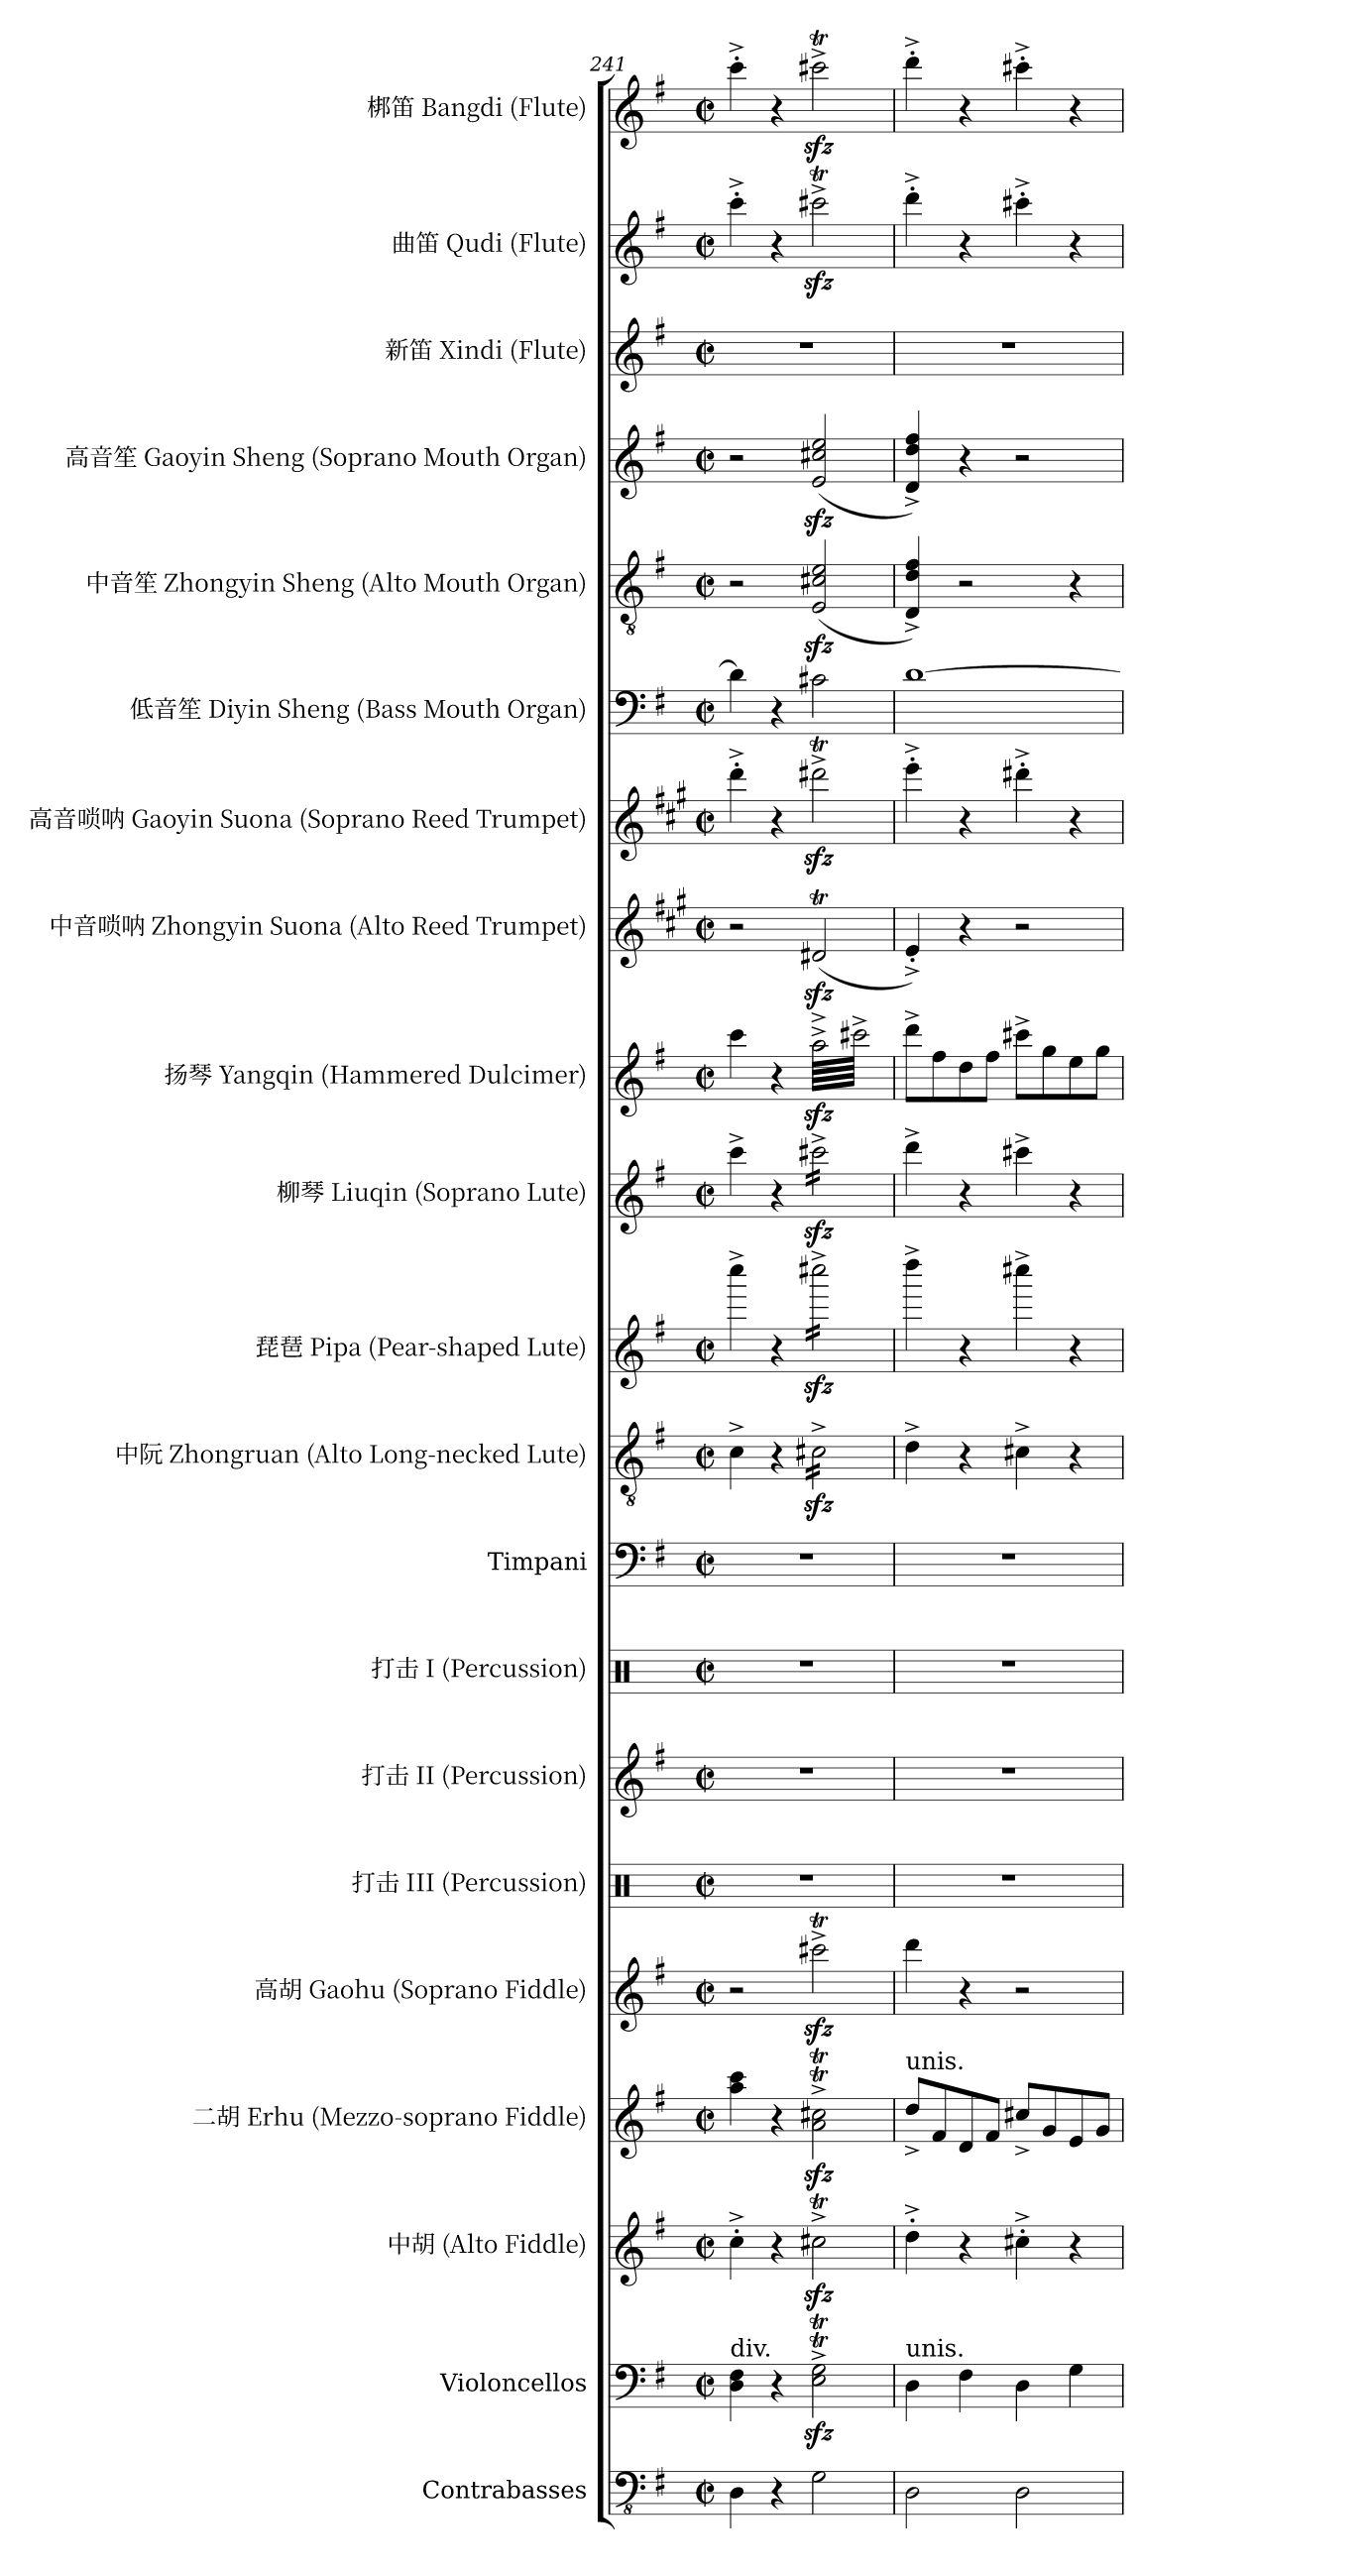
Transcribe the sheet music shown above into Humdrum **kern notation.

**kern	**kern	**kern	**kern	**kern	**kern	**kern	**kern	**kern	**kern	**kern	**kern	**kern	**kern	**kern	**kern	**kern	**kern	**kern	**kern	**kern
*part21	*part20	*part19	*part18	*part17	*part16	*part15	*part14	*part13	*part12	*part11	*part10	*part9	*part8	*part7	*part6	*part5	*part4	*part3	*part2	*part1
*staff21	*staff20	*staff19	*staff18	*staff17	*staff16	*staff15	*staff14	*staff13	*staff12	*staff11	*staff10	*staff9	*staff8	*staff7	*staff6	*staff5	*staff4	*staff3	*staff2	*staff1
*I"Contrabasses	*I"Violoncellos	*I"中胡 (Alto Fiddle)	*I"二胡 Erhu (Mezzo-soprano Fiddle)	*I"高胡 Gaohu (Soprano Fiddle)	*I"打击 III (Percussion)	*I"打击 II (Percussion)	*I"打击 I (Percussion)	*I"Timpani	*I"中阮 Zhongruan (Alto Long-necked Lute)	*I"琵琶 Pipa (Pear-shaped Lute)	*I"柳琴 Liuqin (Soprano Lute)	*I"扬琴 Yangqin  (Hammered Dulcimer)	*I"中音唢呐 Zhongyin Suona (Alto Reed Trumpet)	*I"高音唢呐 Gaoyin Suona (Soprano Reed Trumpet)	*I"低音笙 Diyin Sheng (Bass Mouth Organ)	*I"中音笙 Zhongyin Sheng (Alto Mouth Organ)	*I"高音笙 Gaoyin Sheng (Soprano Mouth Organ)	*I"新笛 Xindi (Flute)	*I"曲笛 Qudi (Flute)	*I"梆笛 Bangdi (Flute)
*I'Cbs.	*I'Vcs.	*	*	*	*I'打击 III	*I'打击 II	*I'打击 I	*I'Timp.	*	*	*	*	*	*	*	*	*	*	*	*
*clefFv4	*clefF4	*clefG2	*clefG2	*clefG2	*clefX	*clefG2	*clefX	*clefF4	*clefGv2	*clefG2	*clefG2	*clefG2	*clefG2	*clefG2	*clefF4	*clefGv2	*clefG2	*clefG2	*clefG2	*clefG2
*	*	*	*	*	*	*	*	*	*	*ITrd7c12	*	*	*ITrd1c2	*ITrd1c2	*	*	*	*	*	*
*k[f#]	*k[f#]	*k[f#]	*k[f#]	*k[f#]	*k[]	*k[f#]	*k[]	*k[f#]	*k[f#]	*k[f#]	*k[f#]	*k[f#]	*k[f#]	*k[f#]	*k[f#]	*k[f#]	*k[f#]	*k[f#]	*k[f#]	*k[f#]
*M2/2	*M2/2	*M2/2	*M2/2	*M2/2	*M2/2	*M2/2	*M2/2	*M2/2	*M2/2	*M2/2	*M2/2	*M2/2	*M2/2	*M2/2	*M2/2	*M2/2	*M2/2	*M2/2	*M2/2	*M2/2
*met(c|)	*met(c|)	*met(c|)	*met(c|)	*met(c|)	*met(c|)	*met(c|)	*met(c|)	*met(c|)	*met(c|)	*met(c|)	*met(c|)	*met(c|)	*met(c|)	*met(c|)	*met(c|)	*met(c|)	*met(c|)	*met(c|)	*met(c|)	*met(c|)
=241	=241	=241	=241	=241	=241	=241	=241	=241	=241	=241	=241	=241	=241	=241	=241	=241	=241	=241	=241	=241
!	!LO:TX:a:t=div.	!	!	!	!	!	!	!	!	!	!	!	!	!	!	!	!	!	!	!
4DD\	4D\ 4F#\	4cc'^\	4aa\ 4ccc\	2r	1r	1r	1r	1r	4c^\	4ccc^\	4ccc^\	4ccc\	2r	4ccc'^\	4d\]	2r	2r	1r	4ccc'^\	4ccc'^\
4r	4r	4r	4r	.	.	.	.	.	4r	4r	4r	4r	.	4r	4r	.	.	.	4r	4r
*	*	*	*	*	*	*	*	*	*tremolo	*	*	*	*	*	*	*	*	*	*	*
*	*	*	*	*	*	*	*	*	*	*tremolo	*	*	*	*	*	*	*	*	*	*
*	*	*	*	*	*	*	*	*	*	*	*tremolo	*	*	*	*	*	*	*	*	*
*	*	*	*	*	*	*	*	*	*	*	*	*tremolo	*	*	*	*	*	*	*	*
2GG\	2E\zz<T^ 2G\zz<T^	2cc#Xzz<t^\	2a\zz<T^ 2cc#X\zz<T^	2ccc#Xzz<t^\	.	.	.	.	16c#Xzz<^\LL	16ccc#Xzz<^\LL	16ccc#Xzz<^\LL	64aazz<^\LLLL	(2c#Xzz<t/	2ccc#Xzz<t^\	2c#X\	(2E/zz< 2c#X/zz< 2e/zz<	(2e/zz< 2cc#X/zz< 2ee/zz<	.	2ccc#Xzz<t^\	2ccc#Xzz<t^\
.	.	.	.	.	.	.	.	.	.	.	.	64ccc#X^\	.	.	.	.	.	.	.	.
.	.	.	.	.	.	.	.	.	.	.	.	64aazz<^\	.	.	.	.	.	.	.	.
.	.	.	.	.	.	.	.	.	.	.	.	64ccc#X^\	.	.	.	.	.	.	.	.
.	.	.	.	.	.	.	.	.	16c#Xzz<^\	16ccc#Xzz<^\	16ccc#Xzz<^\	64aazz<^\	.	.	.	.	.	.	.	.
.	.	.	.	.	.	.	.	.	.	.	.	64ccc#X^\	.	.	.	.	.	.	.	.
.	.	.	.	.	.	.	.	.	.	.	.	64aazz<^\	.	.	.	.	.	.	.	.
.	.	.	.	.	.	.	.	.	.	.	.	64ccc#X^\	.	.	.	.	.	.	.	.
.	.	.	.	.	.	.	.	.	16c#Xzz<^\	16ccc#Xzz<^\	16ccc#Xzz<^\	64aazz<^\	.	.	.	.	.	.	.	.
.	.	.	.	.	.	.	.	.	.	.	.	64ccc#X^\	.	.	.	.	.	.	.	.
.	.	.	.	.	.	.	.	.	.	.	.	64aazz<^\	.	.	.	.	.	.	.	.
.	.	.	.	.	.	.	.	.	.	.	.	64ccc#X^\	.	.	.	.	.	.	.	.
.	.	.	.	.	.	.	.	.	16c#Xzz<^\	16ccc#Xzz<^\	16ccc#Xzz<^\	64aazz<^\	.	.	.	.	.	.	.	.
.	.	.	.	.	.	.	.	.	.	.	.	64ccc#X^\	.	.	.	.	.	.	.	.
.	.	.	.	.	.	.	.	.	.	.	.	64aazz<^\	.	.	.	.	.	.	.	.
.	.	.	.	.	.	.	.	.	.	.	.	64ccc#X^\	.	.	.	.	.	.	.	.
.	.	.	.	.	.	.	.	.	16c#Xzz<^\	16ccc#Xzz<^\	16ccc#Xzz<^\	64aazz<^\	.	.	.	.	.	.	.	.
.	.	.	.	.	.	.	.	.	.	.	.	64ccc#X^\	.	.	.	.	.	.	.	.
.	.	.	.	.	.	.	.	.	.	.	.	64aazz<^\	.	.	.	.	.	.	.	.
.	.	.	.	.	.	.	.	.	.	.	.	64ccc#X^\	.	.	.	.	.	.	.	.
.	.	.	.	.	.	.	.	.	16c#Xzz<^\	16ccc#Xzz<^\	16ccc#Xzz<^\	64aazz<^\	.	.	.	.	.	.	.	.
.	.	.	.	.	.	.	.	.	.	.	.	64ccc#X^\	.	.	.	.	.	.	.	.
.	.	.	.	.	.	.	.	.	.	.	.	64aazz<^\	.	.	.	.	.	.	.	.
.	.	.	.	.	.	.	.	.	.	.	.	64ccc#X^\	.	.	.	.	.	.	.	.
.	.	.	.	.	.	.	.	.	16c#Xzz<^\	16ccc#Xzz<^\	16ccc#Xzz<^\	64aazz<^\	.	.	.	.	.	.	.	.
.	.	.	.	.	.	.	.	.	.	.	.	64ccc#X^\	.	.	.	.	.	.	.	.
.	.	.	.	.	.	.	.	.	.	.	.	64aazz<^\	.	.	.	.	.	.	.	.
.	.	.	.	.	.	.	.	.	.	.	.	64ccc#X^\	.	.	.	.	.	.	.	.
.	.	.	.	.	.	.	.	.	16c#Xzz<^\JJ	16ccc#Xzz<^\JJ	16ccc#Xzz<^\JJ	64aazz<^\	.	.	.	.	.	.	.	.
*	*	*	*	*	*	*	*	*	*	*	*Xtremolo	*	*	*	*	*	*	*	*	*
*	*	*	*	*	*	*	*	*	*	*Xtremolo	*	*	*	*	*	*	*	*	*	*
*	*	*	*	*	*	*	*	*	*Xtremolo	*	*	*	*	*	*	*	*	*	*	*
.	.	.	.	.	.	.	.	.	.	.	.	64ccc#X^\	.	.	.	.	.	.	.	.
.	.	.	.	.	.	.	.	.	.	.	.	64aazz<^\	.	.	.	.	.	.	.	.
.	.	.	.	.	.	.	.	.	.	.	.	64ccc#X^\JJJJ	.	.	.	.	.	.	.	.
*	*	*	*	*	*	*	*	*	*	*	*	*Xtremolo	*	*	*	*	*	*	*	*
!!LO:PB:g=z
=242	=242	=242	=242	=242	=242	=242	=242	=242	=242	=242	=242	=242	=242	=242	=242	=242	=242	=242	=242	=242
!	!	!	!LO:TX:a:t=unis.	!	!	!	!	!	!	!	!	!	!	!	!	!	!	!	!	!
!	!LO:TX:a:t=unis.	!	!	!	!	!	!	!	!	!	!	!	!	!	!	!	!	!	!	!
2DD\	4D\	4dd'^\	8dd^/L	4ddd\	1r	1r	1r	1r	4d^\	4ddd^\	4ddd^\	8ddd^\L	4d^'/)	4ddd'^\	[1d	4D/^ 4d/^ 4f#/^)	4d/^ 4dd/^ 4ff#/^)	1r	4ddd'^\	4ddd'^\
.	.	.	.	.	.	.	.	.	.	.	.	.	.	.	.	.	.	.	.	.
.	.	.	.	.	.	.	.	.	.	.	.	.	.	.	.	.	.	.	.	.
.	.	.	.	.	.	.	.	.	.	.	.	.	.	.	.	.	.	.	.	.
.	.	.	.	.	.	.	.	.	.	.	.	.	.	.	.	.	.	.	.	.
.	.	.	.	.	.	.	.	.	.	.	.	.	.	.	.	.	.	.	.	.
.	.	.	.	.	.	.	.	.	.	.	.	.	.	.	.	.	.	.	.	.
.	.	.	.	.	.	.	.	.	.	.	.	.	.	.	.	.	.	.	.	.
.	.	.	8f#/	.	.	.	.	.	.	.	.	8ff#\	.	.	.	.	.	.	.	.
.	.	.	.	.	.	.	.	.	.	.	.	.	.	.	.	.	.	.	.	.
.	.	.	.	.	.	.	.	.	.	.	.	.	.	.	.	.	.	.	.	.
.	.	.	.	.	.	.	.	.	.	.	.	.	.	.	.	.	.	.	.	.
.	.	.	.	.	.	.	.	.	.	.	.	.	.	.	.	.	.	.	.	.
.	.	.	.	.	.	.	.	.	.	.	.	.	.	.	.	.	.	.	.	.
.	.	.	.	.	.	.	.	.	.	.	.	.	.	.	.	.	.	.	.	.
.	.	.	.	.	.	.	.	.	.	.	.	.	.	.	.	.	.	.	.	.
.	4F#\	4r	8d/	4r	.	.	.	.	4r	4r	4r	8dd\	4r	4r	.	2r	4r	.	4r	4r
.	.	.	8f#/J	.	.	.	.	.	.	.	.	8ff#\J	.	.	.	.	.	.	.	.
2DD\	4D\	4cc#X'^\	8cc#X^/L	2r	.	.	.	.	4c#X^\	4ccc#X^\	4ccc#X^\	8ccc#X^\L	2r	4ccc#X'^\	.	.	2r	.	4ccc#X'^\	4ccc#X'^\
.	.	.	8g/	.	.	.	.	.	.	.	.	8gg\	.	.	.	.	.	.	.	.
.	4G\	4r	8e/	.	.	.	.	.	4r	4r	4r	8ee\	.	4r	.	4r	.	.	4r	4r
.	.	.	8g/J	.	.	.	.	.	.	.	.	8gg\J	.	.	.	.	.	.	.	.
=	=	=	=	=	=	=	=	=	=	=	=	=	=	=	=	=	=	=	=	=
*-	*-	*-	*-	*-	*-	*-	*-	*-	*-	*-	*-	*-	*-	*-	*-	*-	*-	*-	*-	*-
